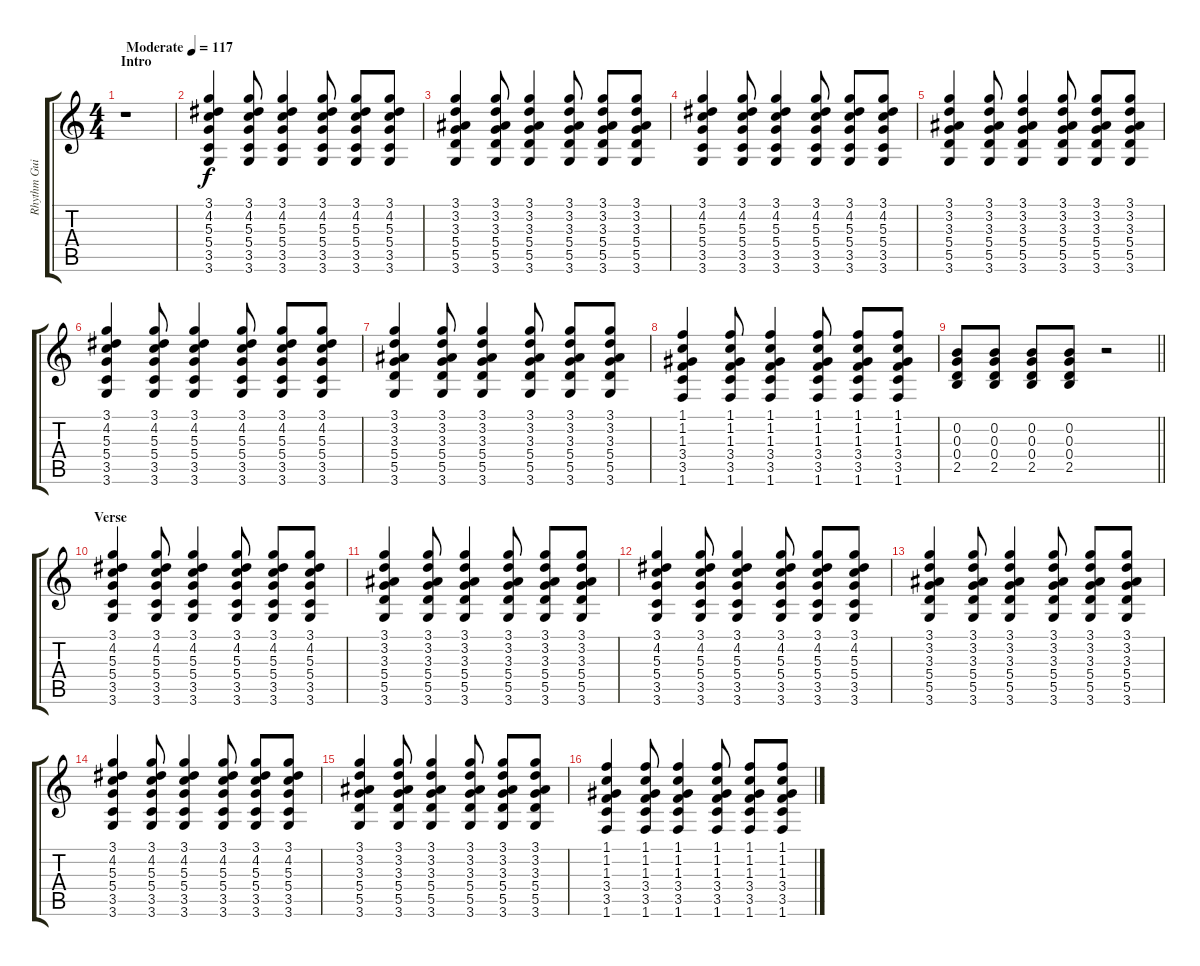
\track ("Rhythm Guitar (Electric)" "Rhythm Gui") {instrument overdrivenguitar}
\staff {score tabs}
\tuning (E4 B3 G3 D3 A2 E2) {hide}
\ts (4 4)
\section ("" "Intro")
\tempo (117 "Moderate")
\clef g2
\ks c
r.1{dy f instrument overdrivenguitar} |
(3.1 4.2 5.3 5.4 3.5 3.6).4 (3.1 4.2 5.3 5.4 3.5 3.6).8 (3.1 4.2 5.3 5.4 3.5 3.6).4 (3.1 4.2 5.3 5.4 3.5 3.6).8 (3.1 4.2 5.3 5.4 3.5 3.6).8 (3.1 4.2 5.3 5.4 3.5 3.6).8 |
(3.1 3.2 3.3 5.4 5.5 3.6).4 (3.1 3.2 3.3 5.4 5.5 3.6).8 (3.1 3.2 3.3 5.4 5.5 3.6).4 (3.1 3.2 3.3 5.4 5.5 3.6).8 (3.1 3.2 3.3 5.4 5.5 3.6).8 (3.1 3.2 3.3 5.4 5.5 3.6).8 |
(3.1 4.2 5.3 5.4 3.5 3.6).4 (3.1 4.2 5.3 5.4 3.5 3.6).8 (3.1 4.2 5.3 5.4 3.5 3.6).4 (3.1 4.2 5.3 5.4 3.5 3.6).8 (3.1 4.2 5.3 5.4 3.5 3.6).8 (3.1 4.2 5.3 5.4 3.5 3.6).8 |
(3.1 3.2 3.3 5.4 5.5 3.6).4 (3.1 3.2 3.3 5.4 5.5 3.6).8 (3.1 3.2 3.3 5.4 5.5 3.6).4 (3.1 3.2 3.3 5.4 5.5 3.6).8 (3.1 3.2 3.3 5.4 5.5 3.6).8 (3.1 3.2 3.3 5.4 5.5 3.6).8 |
(3.1 4.2 5.3 5.4 3.5 3.6).4 (3.1 4.2 5.3 5.4 3.5 3.6).8 (3.1 4.2 5.3 5.4 3.5 3.6).4 (3.1 4.2 5.3 5.4 3.5 3.6).8 (3.1 4.2 5.3 5.4 3.5 3.6).8 (3.1 4.2 5.3 5.4 3.5 3.6).8 |
(3.1 3.2 3.3 5.4 5.5 3.6).4 (3.1 3.2 3.3 5.4 5.5 3.6).8 (3.1 3.2 3.3 5.4 5.5 3.6).4 (3.1 3.2 3.3 5.4 5.5 3.6).8 (3.1 3.2 3.3 5.4 5.5 3.6).8 (3.1 3.2 3.3 5.4 5.5 3.6).8 |
(1.1 1.2 1.3 3.4 3.5 1.6).4 (1.1 1.2 1.3 3.4 3.5 1.6).8 (1.1 1.2 1.3 3.4 3.5 1.6).4 (1.1 1.2 1.3 3.4 3.5 1.6).8 (1.1 1.2 1.3 3.4 3.5 1.6).8 (1.1 1.2 1.3 3.4 3.5 1.6).8 |
\barLineRight lightlight
(0.2 0.3 0.4 2.5).8 (0.2 0.3 0.4 2.5).8 (0.2 0.3 0.4 2.5).8 (0.2 0.3 0.4 2.5).8 r.2 |
\section ("" "Verse")
(3.1 4.2 5.3 5.4 3.5 3.6).4 (3.1 4.2 5.3 5.4 3.5 3.6).8 (3.1 4.2 5.3 5.4 3.5 3.6).4 (3.1 4.2 5.3 5.4 3.5 3.6).8 (3.1 4.2 5.3 5.4 3.5 3.6).8 (3.1 4.2 5.3 5.4 3.5 3.6).8 |
(3.1 3.2 3.3 5.4 5.5 3.6).4 (3.1 3.2 3.3 5.4 5.5 3.6).8 (3.1 3.2 3.3 5.4 5.5 3.6).4 (3.1 3.2 3.3 5.4 5.5 3.6).8 (3.1 3.2 3.3 5.4 5.5 3.6).8 (3.1 3.2 3.3 5.4 5.5 3.6).8 |
(3.1 4.2 5.3 5.4 3.5 3.6).4 (3.1 4.2 5.3 5.4 3.5 3.6).8 (3.1 4.2 5.3 5.4 3.5 3.6).4 (3.1 4.2 5.3 5.4 3.5 3.6).8 (3.1 4.2 5.3 5.4 3.5 3.6).8 (3.1 4.2 5.3 5.4 3.5 3.6).8 |
(3.1 3.2 3.3 5.4 5.5 3.6).4 (3.1 3.2 3.3 5.4 5.5 3.6).8 (3.1 3.2 3.3 5.4 5.5 3.6).4 (3.1 3.2 3.3 5.4 5.5 3.6).8 (3.1 3.2 3.3 5.4 5.5 3.6).8 (3.1 3.2 3.3 5.4 5.5 3.6).8 |
(3.1 4.2 5.3 5.4 3.5 3.6).4 (3.1 4.2 5.3 5.4 3.5 3.6).8 (3.1 4.2 5.3 5.4 3.5 3.6).4 (3.1 4.2 5.3 5.4 3.5 3.6).8 (3.1 4.2 5.3 5.4 3.5 3.6).8 (3.1 4.2 5.3 5.4 3.5 3.6).8 |
(3.1 3.2 3.3 5.4 5.5 3.6).4 (3.1 3.2 3.3 5.4 5.5 3.6).8 (3.1 3.2 3.3 5.4 5.5 3.6).4 (3.1 3.2 3.3 5.4 5.5 3.6).8 (3.1 3.2 3.3 5.4 5.5 3.6).8 (3.1 3.2 3.3 5.4 5.5 3.6).8 |
(1.1 1.2 1.3 3.4 3.5 1.6).4 (1.1 1.2 1.3 3.4 3.5 1.6).8 (1.1 1.2 1.3 3.4 3.5 1.6).4 (1.1 1.2 1.3 3.4 3.5 1.6).8 (1.1 1.2 1.3 3.4 3.5 1.6).8 (1.1 1.2 1.3 3.4 3.5 1.6).8
